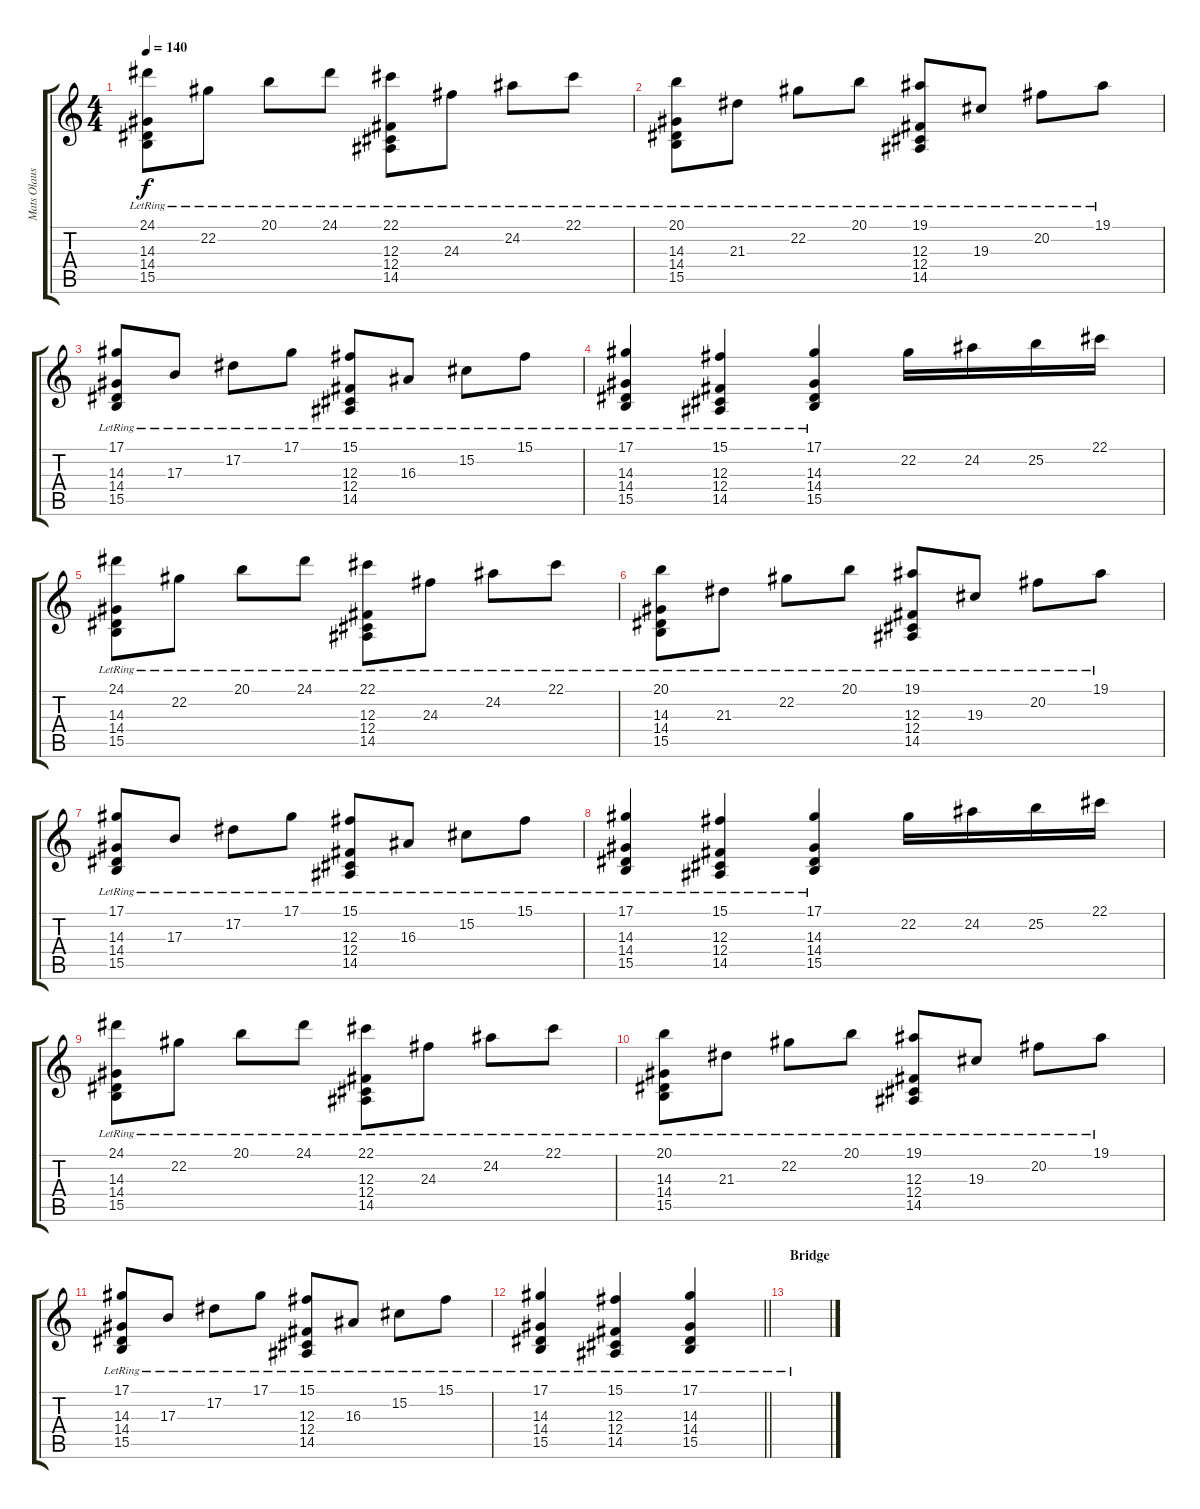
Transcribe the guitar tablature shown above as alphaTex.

\track ("Mats Olausson" "Mats Olaus") {instrument vibraphone}
\staff {score tabs}
\tuning (Eb4 Bb3 Gb3 Db3 Ab2 Eb2) {hide}
\ts (4 4)
\tempo 140
\clef g2
\ks c
(24.1{lr} 14.3 14.4 15.5).8{dy f} 22.2{lr}.8 20.1{lr}.8 24.1{lr}.8 (22.1{lr} 12.3 12.4 14.5).8 24.3{lr}.8 24.2{lr}.8 22.1{lr}.8 |
(20.1{lr} 14.3 14.4 15.5).8 21.3{lr}.8 22.2{lr}.8 20.1{lr}.8 (19.1{lr} 12.3 12.4 14.5).8 19.3{lr}.8 20.2{lr}.8 19.1{lr}.8 |
(17.1{lr} 14.3 14.4 15.5).8 17.3{lr}.8 17.2{lr}.8 17.1{lr}.8 (15.1{lr} 12.3 12.4 14.5).8 16.3{lr}.8 15.2{lr}.8 15.1{lr}.8 |
(17.1{lr} 14.3 14.4 15.5).4 (15.1{lr} 12.3 12.4 14.5).4 (17.1{lr} 14.3 14.4 15.5).4 22.2.16 24.2.16 25.2.16 22.1.16 |
(24.1{lr} 14.3 14.4 15.5).8 22.2{lr}.8 20.1{lr}.8 24.1{lr}.8 (22.1{lr} 12.3 12.4 14.5).8 24.3{lr}.8 24.2{lr}.8 22.1{lr}.8 |
(20.1{lr} 14.3 14.4 15.5).8 21.3{lr}.8 22.2{lr}.8 20.1{lr}.8 (19.1{lr} 12.3 12.4 14.5).8 19.3{lr}.8 20.2{lr}.8 19.1{lr}.8 |
(17.1{lr} 14.3 14.4 15.5).8 17.3{lr}.8 17.2{lr}.8 17.1{lr}.8 (15.1{lr} 12.3 12.4 14.5).8 16.3{lr}.8 15.2{lr}.8 15.1{lr}.8 |
(17.1{lr} 14.3 14.4 15.5).4 (15.1{lr} 12.3 12.4 14.5).4 (17.1{lr} 14.3 14.4 15.5).4 22.2.16 24.2.16 25.2.16 22.1.16 |
(24.1{lr} 14.3 14.4 15.5).8 22.2{lr}.8 20.1{lr}.8 24.1{lr}.8 (22.1{lr} 12.3 12.4 14.5).8 24.3{lr}.8 24.2{lr}.8 22.1{lr}.8 |
(20.1{lr} 14.3 14.4 15.5).8 21.3{lr}.8 22.2{lr}.8 20.1{lr}.8 (19.1{lr} 12.3 12.4 14.5).8 19.3{lr}.8 20.2{lr}.8 19.1{lr}.8 |
(17.1{lr} 14.3 14.4 15.5).8 17.3{lr}.8 17.2{lr}.8 17.1{lr}.8 (15.1{lr} 12.3 12.4 14.5).8 16.3{lr}.8 15.2{lr}.8 15.1{lr}.8 |
\barLineRight lightlight
(17.1{lr} 14.3 14.4 15.5).4 (15.1{lr} 12.3 12.4 14.5).4 (17.1{lr} 14.3 14.4 15.5).4 |
\section ("" "Bridge")
